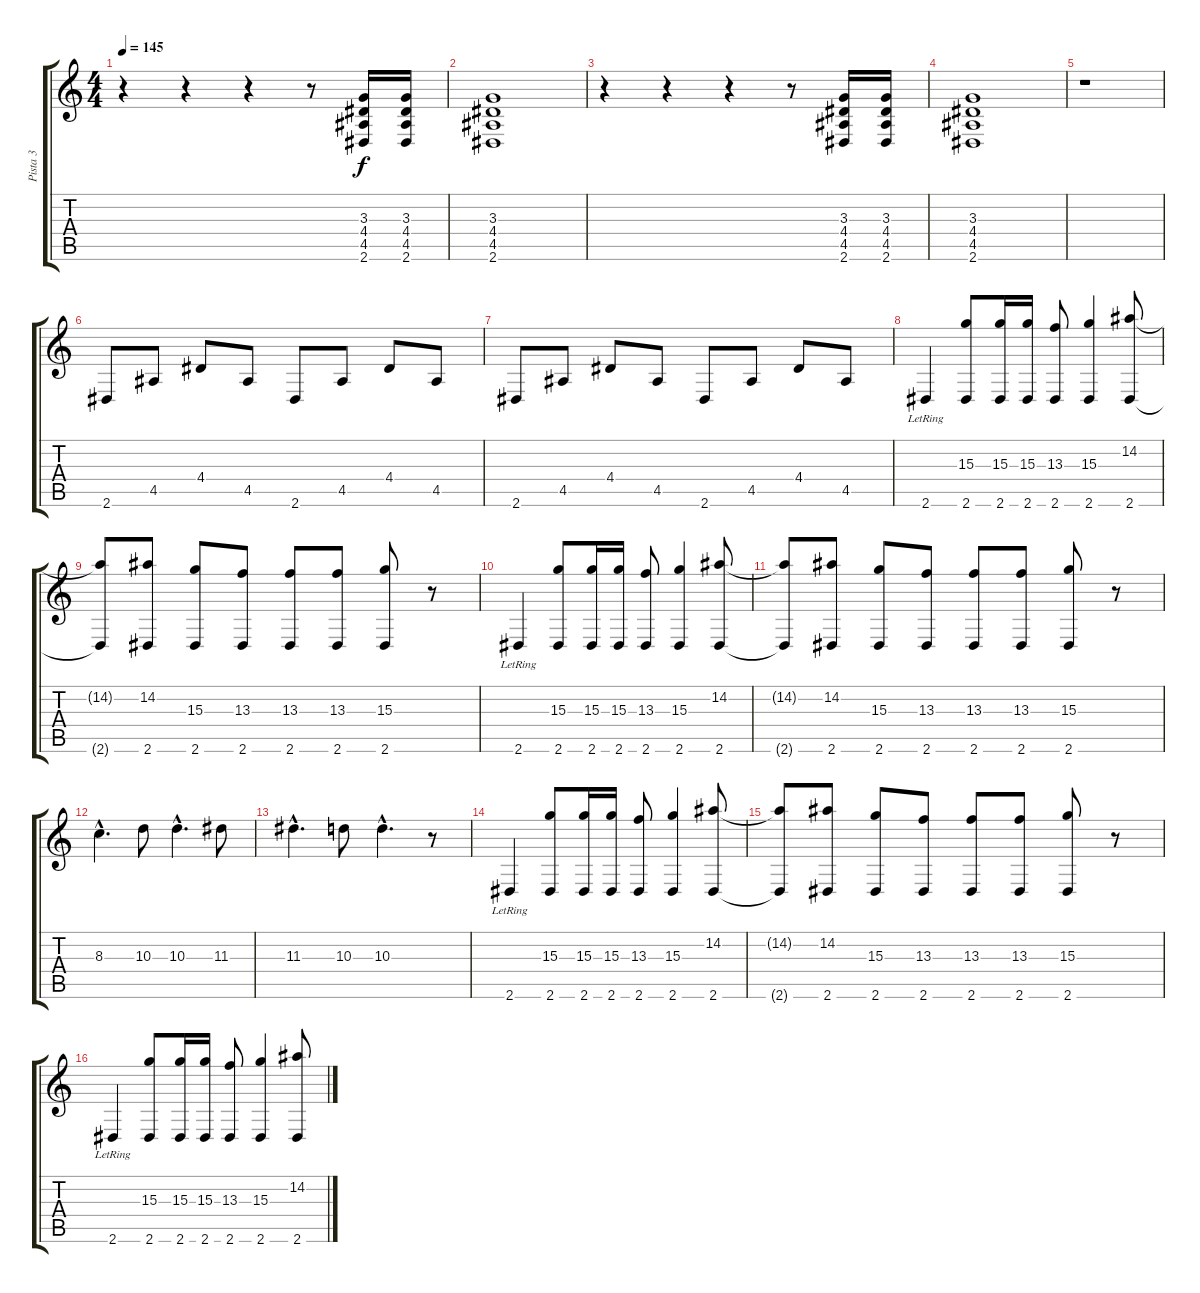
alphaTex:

\track ("Pista 3" "Pista 3") {instrument electricguitarjazz}
\staff {score tabs}
\tuning (Db4 Ab3 E3 B2 Gb2 Db2) {hide}
\ts (4 4)
\tempo 145
\clef g2
\ks c
r.4{dy f instrument electricguitarjazz} r.4 r.4 r.8 (3.3 4.4 4.5 2.6).16 (3.3 4.4 4.5 2.6).16 |
(3.3 4.4 4.5 2.6).1 |
r.4 r.4 r.4 r.8 (3.3 4.4 4.5 2.6).16 (3.3 4.4 4.5 2.6).16 |
(3.3 4.4 4.5 2.6).1 |
r.1 |
2.6.8 4.5.8 4.4.8 4.5.8 2.6.8 4.5.8 4.4.8 4.5.8 |
2.6.8 4.5.8 4.4.8 4.5.8 2.6.8 4.5.8 4.4.8 4.5.8 |
2.6{lr}.4 (15.3 2.6).8 (15.3 2.6).16 (15.3 2.6).16 (13.3 2.6).8 (15.3 2.6).4 (14.2 2.6).8 |
(14.2{t} 2.6{t}).8 (14.2 2.6).8 (15.3 2.6).8 (13.3 2.6).8 (13.3 2.6).8 (13.3 2.6).8 (15.3 2.6).8 r.8 |
2.6{lr}.4 (15.3 2.6).8 (15.3 2.6).16 (15.3 2.6).16 (13.3 2.6).8 (15.3 2.6).4 (14.2 2.6).8 |
(14.2{t} 2.6{t}).8 (14.2 2.6).8 (15.3 2.6).8 (13.3 2.6).8 (13.3 2.6).8 (13.3 2.6).8 (15.3 2.6).8 r.8 |
8.3{hac}.4{d} 10.3.8 10.3{hac}.4{d} 11.3.8 |
11.3{hac}.4{d} 10.3.8 10.3{hac}.4{d} r.8 |
2.6{lr}.4 (15.3 2.6).8 (15.3 2.6).16 (15.3 2.6).16 (13.3 2.6).8 (15.3 2.6).4 (14.2 2.6).8 |
(14.2{t} 2.6{t}).8 (14.2 2.6).8 (15.3 2.6).8 (13.3 2.6).8 (13.3 2.6).8 (13.3 2.6).8 (15.3 2.6).8 r.8 |
2.6{lr}.4 (15.3 2.6).8 (15.3 2.6).16 (15.3 2.6).16 (13.3 2.6).8 (15.3 2.6).4 (14.2 2.6).8
